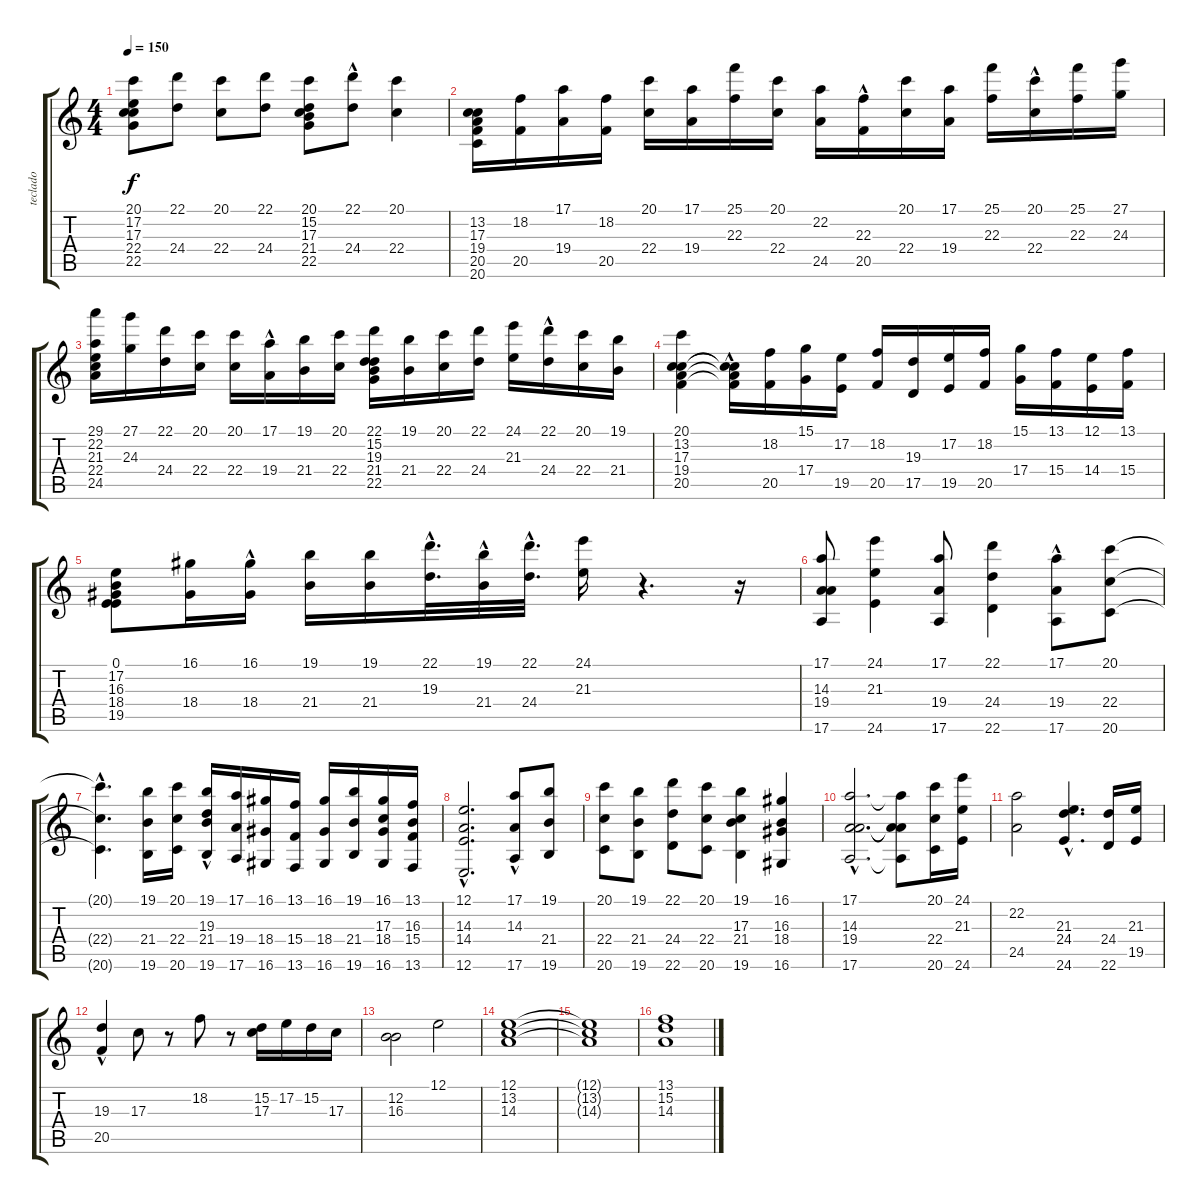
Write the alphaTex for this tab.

\track ("teclado" "teclado") {instrument stringensemble1}
\staff {score tabs}
\tuning (E4 B3 G3 D3 A2 E2) {hide}
\ts (4 4)
\tempo 150
\clef g2
\ks c
(20.1 17.2 17.3 22.4 22.5).8{dy f} (22.1 24.4).8 (20.1 22.4).8 (22.1 24.4).8 (20.1 15.2 17.3 21.4 22.5).8 (22.1 24.4{hac}).8 (20.1 22.4).4 |
(13.2 17.3 19.4 20.5 20.6).16 (18.2 20.5).16 (17.1 19.4).16 (18.2 20.5).16 (20.1 22.4).16 (17.1 19.4).16 (25.1 22.3).16 (20.1 22.4).16 (22.2 24.5).16 (22.3 20.5{hac}).16 (20.1 22.4).16 (17.1 19.4).16 (25.1 22.3).16 (20.1 22.4{hac}).16 (25.1 22.3).16 (27.1 24.3).16 |
(29.1 22.2 21.3 22.4 24.5).16 (27.1 24.3).16 (22.1 24.4).16 (20.1 22.4).16 (20.1 22.4).16 (17.1 19.4{hac}).16 (19.1 21.4).16 (20.1 22.4).16 (22.1 15.2 19.3 21.4 22.5).16 (19.1 21.4).16 (20.1 22.4).16 (22.1 24.4).16 (24.1 21.3).16 (22.1 24.4{hac}).16 (20.1 22.4).16 (19.1 21.4).16 |
(20.1 13.2 17.3 19.4 20.5).4 (13.2{hac t} 17.3{hac t} 19.4{hac t} 20.5{t}).16 (18.2 20.5).16 (15.1 17.4).16 (17.2 19.5).16 (18.2 20.5).16 (19.3 17.5).16 (17.2 19.5).16 (18.2 20.5).16 (15.1 17.4).16 (13.1 15.4).16 (12.1 14.4).16 (13.1 15.4).16 |
(0.1 17.2 16.3 18.4 19.5).8 (16.1 18.4).16 (16.1 18.4{hac}).16 (19.1 21.4).16 (19.1 21.4).16 (22.1{hac} 19.3{hac}).32{d} (19.1{hac} 21.4{hac}).32 (22.1{hac} 24.4{hac}).32{d} (24.1 21.3).16 r.4{d} r.16 |
(17.1 14.3 19.4 17.6).8 (24.1 21.3 24.6).4 (17.1 19.4 17.6).8 (22.1 24.4 22.6).4 (17.1 19.4{hac} 17.6).8 (20.1 22.4 20.6).8 |
(20.1{hac t} 22.4{hac t} 20.6{hac t}).4{d} (19.1 21.4 19.6).16 (20.1 22.4 20.6).16 (19.1 19.3{hac} 21.4 19.6).16 (17.1 19.4 17.6).16 (16.1 18.4 16.6).16 (13.1 15.4 13.6).16 (16.1 18.4 16.6).16 (19.1 21.4 19.6).16 (16.1 17.3 18.4 16.6).16 (13.1 16.3 15.4 13.6).16 |
(12.1{hac} 14.3{hac} 14.4{hac} 12.6{hac}).2{d} (17.1 14.3{hac} 17.6).8 (19.1 21.4 19.6).8 |
(20.1 22.4 20.6).8 (19.1 21.4 19.6).8 (22.1 24.4 22.6).8 (20.1 22.4 20.6).8 (19.1 17.3 21.4 19.6).4 (16.1 16.3 18.4 16.6).4 |
(17.1{hac} 14.3{hac} 19.4{hac} 17.6{hac}).2{d} (17.1{t} 14.3{t} 19.4{t} 17.6{t}).8 (20.1 22.4 20.6).16 (24.1 21.3 24.6).16 |
(22.2 24.5).2 (21.3{hac} 24.4{hac} 24.6{hac}).4{d} (24.4 22.6).16 (21.3 19.5).16 |
(19.3{hac} 20.5).4 17.3.8 r.8 18.2.8 r.8 (15.2 17.3).16 17.2.16 15.2.16 17.3.16 |
(12.2 16.3).2 12.1.2 |
(12.1 13.2 14.3).1 |
(12.1{t} 13.2{t} 14.3{t}).1 |
(13.1 15.2 14.3).1
